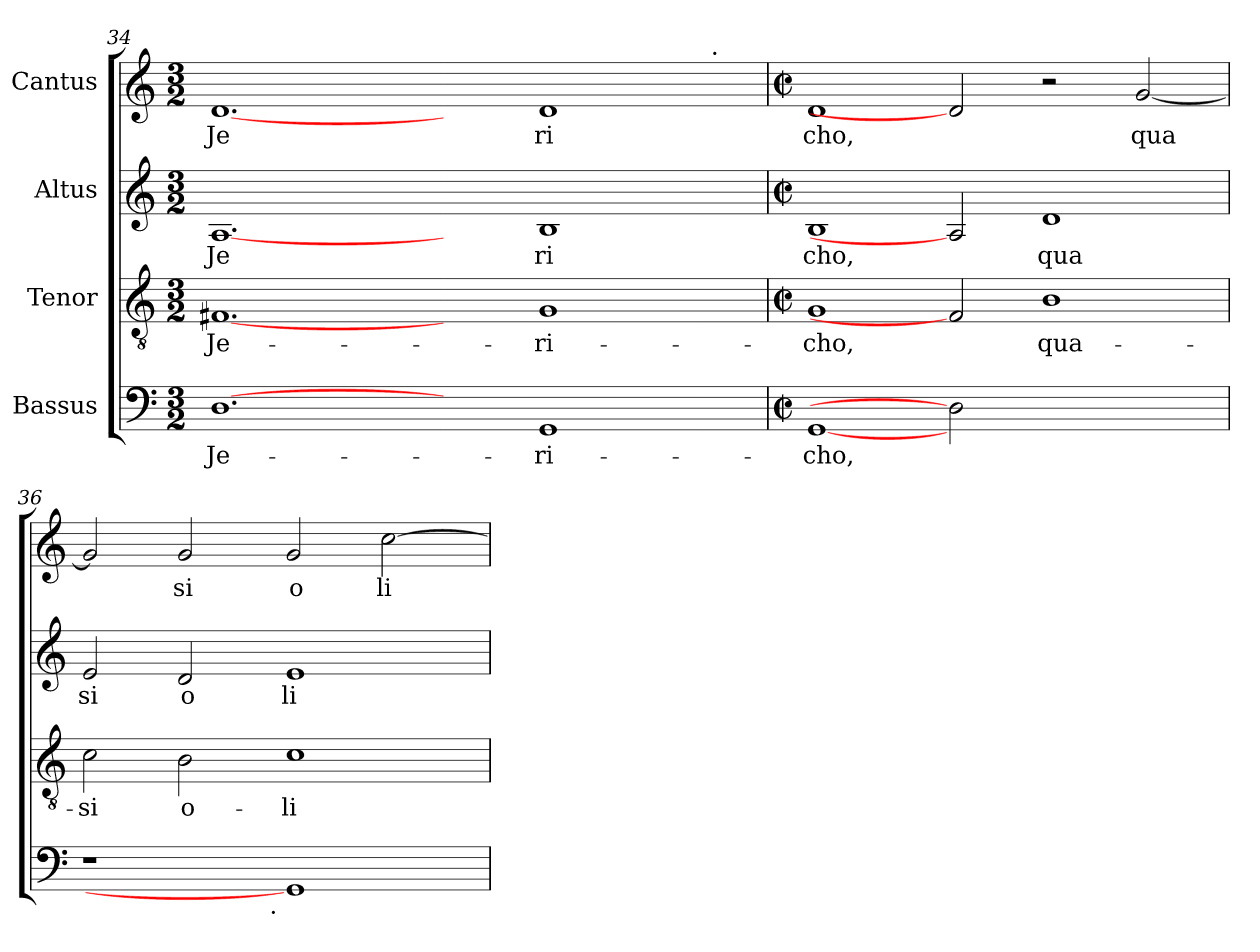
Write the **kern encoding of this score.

**kern	**text	**kern	**text	**kern	**text	**kern	**text
*part4	*part4	*part3	*part3	*part2	*part2	*part1	*part1
*staff4	*staff4	*staff3	*staff3	*staff2	*staff2	*staff1	*staff1
*I"Bassus	*	*I"Tenor	*	*I"Altus	*	*I"Cantus	*
*clefF4	*	*clefGv2	*	*clefG2	*	*clefG2	*
*k[]	*	*k[]	*	*k[]	*	*k[]	*
*C:	*	*C:	*	*C:	*	*C:	*
*M3/2	*	*M3/2	*	*M3/2	*	*M3/2	*
=34	=34	=34	=34	=34	=34	=34	=34
!	!LO:LY:b	!	!LO:LY:b	!	!LO:LY:b:cj	!	!LO:LY:b
*	*	*	*	*	*	*^	*
[1.D	Je-	[1.F#X	Je-	[1.A	Je	[1.d	1ryy	Je
.	.	.	.	.	.	.	1ryy	.
2ryy	.	2ryy	.	2ryy	.	2ryy	.	.
!	!LO:LY:b	!	!LO:LY:b	!	!LO:LY:b:cj	!	!	!LO:LY:b
1GG	-ri-	1G	-ri-	1B	ri	1d	2ryy	ri
.	.	.	.	.	.	.	4ryy	.
.	.	.	.	.	.	.	32ryy	.
!	!	!	!	!	!	!	!LO:TX:a:t=.	!
.	.	.	.	.	.	.	8..ryy	.
*	*	*	*	*	*	*v	*v	*
=35	=35	=35	=35	=35	=35	=35	=35
*M2/2	*	*M2/2	*	*M2/2	*	*M2/2	*
*met(c|)	*	*met(c|)	*	*met(c|)	*	*met(c|)	*
*	*	*	*	*	*	*^	*
!	!LO:LY:b	!	!LO:LY:b	!	!LO:LY:b:cj	!	!	!LO:LY:b
*	*	*	*	*	*	*v	*v	*
[1GG	-cho,	1G	-cho,	1B	cho,	1d	cho,
2D]	.	2F#]	.	2A]	.	2d]	.
!	!	!	!LO:LY:b	!	!LO:LY:b:cj	!	!
1ryy	.	1B	qua-	1d	qua	2r	.
!	!	!	!	!	!	!	!LO:LY:b
.	.	.	.	.	.	[<2g/	qua
=36	=36	=36	=36	=36	=36	=36	=36
!	!	!	!LO:LY:b	!	!LO:LY:b:cj	!	!LO:LY:b
*^	*	*	*	*	*	*	*
1r	2ryy	.	2c\	-si	2e/	si	2g/]	.
!	!	!	!	!LO:LY:b	!	!LO:LY:b:cj	!	!LO:LY:b
.	4...ryy	.	2B\	o-	2d/	o	2g/	si
!	!LO:TX:b:t=.	!	!	!	!	!	!	!
.	1ryy	.	.	.	.	.	.	.
!	!	!	!	!LO:LY:b	!	!LO:LY:b:cj	!	!LO:LY:b
1GG]	.	.	1c	-li-	1e	li	2g/	o
!	!	!	!	!	!	!	!	!LO:LY:b
.	.	.	.	.	.	.	[>2cc\	li
.	32ryy	.	.	.	.	.	.	.
*v	*v	*	*	*	*	*	*	*
=	=	=	=	=	=	=	=
*-	*-	*-	*-	*-	*-	*-	*-
